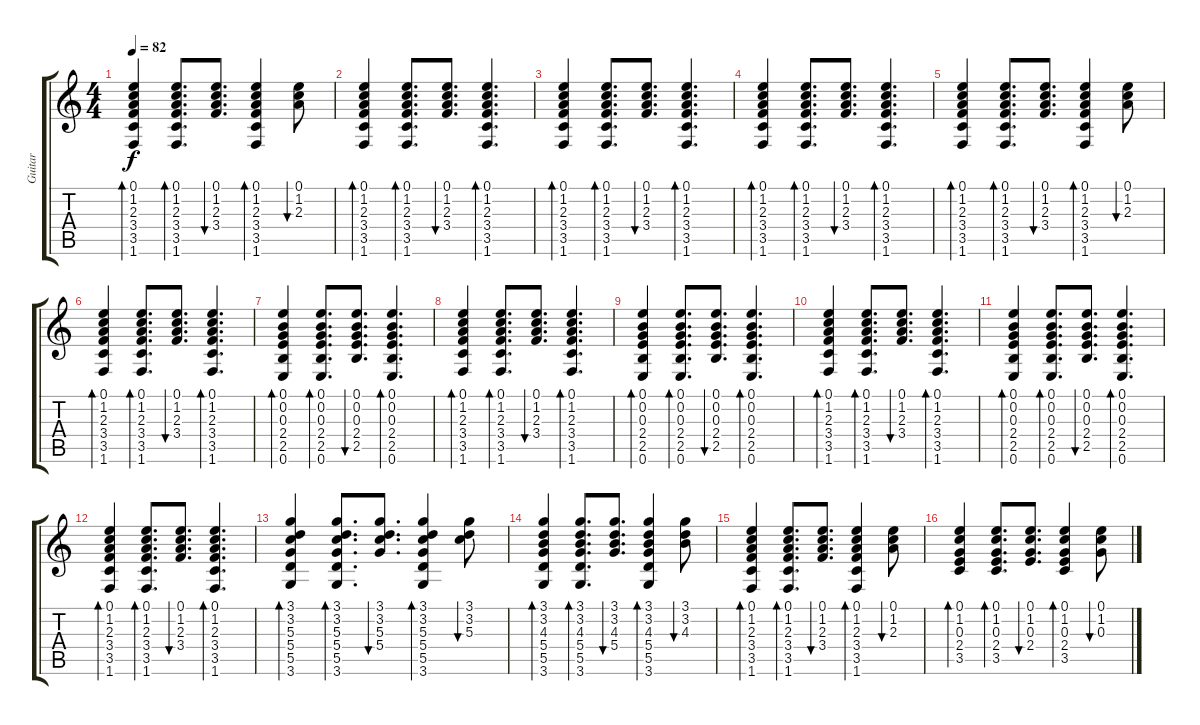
\track ("Guitar" "Guitar") {instrument acousticguitarsteel}
\staff {score tabs}
\tuning (E4 B3 G3 D3 A2 E2) {hide}
\ts (4 4)
\tempo 82
\clef g2
\ks c
(0.1 1.2 2.3 3.4 3.5 1.6).4{bd 120 dy f} (0.1 1.2 2.3 3.4 3.5 1.6).8{d bd 30} (0.1 1.2 2.3 3.4).8{d bu 60} (0.1 1.2 2.3 3.4 3.5 1.6).4{bd 30} (0.1 1.2 2.3).8{bu 60} |
(0.1 1.2 2.3 3.4 3.5 1.6).4{bd 120} (0.1 1.2 2.3 3.4 3.5 1.6).8{d bd 30} (0.1 1.2 2.3 3.4).8{d bu 60} (0.1 1.2 2.3 3.4 3.5 1.6).4{d bd 30} |
(0.1 1.2 2.3 3.4 3.5 1.6).4{bd 120} (0.1 1.2 2.3 3.4 3.5 1.6).8{d bd 30} (0.1 1.2 2.3 3.4).8{d bu 60} (0.1 1.2 2.3 3.4 3.5 1.6).4{d bd 30} |
(0.1 1.2 2.3 3.4 3.5 1.6).4{bd 120} (0.1 1.2 2.3 3.4 3.5 1.6).8{d bd 30} (0.1 1.2 2.3 3.4).8{d bu 60} (0.1 1.2 2.3 3.4 3.5 1.6).4{d bd 30} |
(0.1 1.2 2.3 3.4 3.5 1.6).4{bd 120} (0.1 1.2 2.3 3.4 3.5 1.6).8{d bd 30} (0.1 1.2 2.3 3.4).8{d bu 60} (0.1 1.2 2.3 3.4 3.5 1.6).4{bd 30} (0.1 1.2 2.3).8{bu 60} |
(0.1 1.2 2.3 3.4 3.5 1.6).4{bd 120} (0.1 1.2 2.3 3.4 3.5 1.6).8{d bd 30} (0.1 1.2 2.3 3.4).8{d bu 60} (0.1 1.2 2.3 3.4 3.5 1.6).4{d bd 30} |
(0.1 0.2 0.3 2.4 2.5 0.6).4{bd 120} (0.1 0.2 0.3 2.4 2.5 0.6).8{d bd 30} (0.1 0.2 0.3 2.4 2.5).8{d bu 60} (0.1 0.2 0.3 2.4 2.5 0.6).4{d bd 30} |
(0.1 1.2 2.3 3.4 3.5 1.6).4{bd 120} (0.1 1.2 2.3 3.4 3.5 1.6).8{d bd 30} (0.1 1.2 2.3 3.4).8{d bu 60} (0.1 1.2 2.3 3.4 3.5 1.6).4{d bd 30} |
(0.1 0.2 0.3 2.4 2.5 0.6).4{bd 120} (0.1 0.2 0.3 2.4 2.5 0.6).8{d bd 30} (0.1 0.2 0.3 2.4 2.5).8{d bu 60} (0.1 0.2 0.3 2.4 2.5 0.6).4{d bd 30} |
(0.1 1.2 2.3 3.4 3.5 1.6).4{bd 120} (0.1 1.2 2.3 3.4 3.5 1.6).8{d bd 30} (0.1 1.2 2.3 3.4).8{d bu 60} (0.1 1.2 2.3 3.4 3.5 1.6).4{d bd 30} |
(0.1 0.2 0.3 2.4 2.5 0.6).4{bd 120} (0.1 0.2 0.3 2.4 2.5 0.6).8{d bd 30} (0.1 0.2 0.3 2.4 2.5).8{d bu 60} (0.1 0.2 0.3 2.4 2.5 0.6).4{d bd 30} |
(0.1 1.2 2.3 3.4 3.5 1.6).4{bd 120} (0.1 1.2 2.3 3.4 3.5 1.6).8{d bd 30} (0.1 1.2 2.3 3.4).8{d bu 60} (0.1 1.2 2.3 3.4 3.5 1.6).4{d bd 30} |
(3.1 3.2 5.3 5.4 5.5 3.6).4{bd 120} (3.1 3.2 5.3 5.4 5.5 3.6).8{d bd 30} (3.1 3.2 5.3 5.4).8{d bu 60} (3.1 3.2 5.3 5.4 5.5 3.6).4{bd 30} (3.1 3.2 5.3).8{bu 60} |
(3.1 3.2 4.3 5.4 5.5 3.6).4{bd 120} (3.1 3.2 4.3 5.4 5.5 3.6).8{d bd 30} (3.1 3.2 4.3 5.4).8{d bu 60} (3.1 3.2 4.3 5.4 5.5 3.6).4{bd 30} (3.1 3.2 4.3).8{bu 60} |
(0.1 1.2 2.3 3.4 3.5 1.6).4{bd 120} (0.1 1.2 2.3 3.4 3.5 1.6).8{d bd 30} (0.1 1.2 2.3 3.4).8{d bu 60} (0.1 1.2 2.3 3.4 3.5 1.6).4{bd 30} (0.1 1.2 2.3).8{bu 60} |
(0.1 1.2 0.3 2.4 3.5).4{bd 120} (0.1 1.2 0.3 2.4 3.5).8{d bd 30} (0.1 1.2 0.3 2.4).8{d bu 60} (0.1 1.2 0.3 2.4 3.5).4{bd 30} (0.1 1.2 0.3).8{bu 60}
